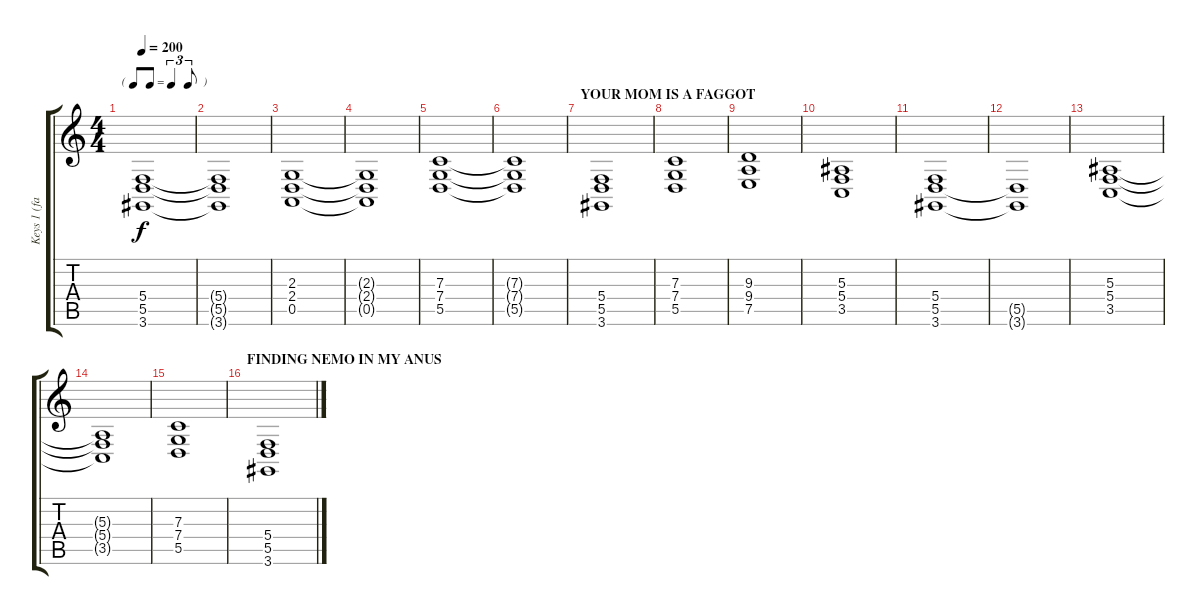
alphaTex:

\track ("Keys 1 (faggot 1)" "Keys 1 (fa") {instrument stringensemble1}
\staff {score tabs}
\tuning (F4 C4 F3 C3 A2 F2) {hide}
\ts (4 4)
\tf triplet8th
\tempo 200
\clef g2
\ks c
(5.4 5.5 3.6).1{dy f} |
(5.4{t} 5.5{t} 3.6{t}).1 |
(2.3 2.4 0.5).1 |
(2.3{t} 2.4{t} 0.5{t}).1 |
(7.3 7.4 5.5).1 |
(7.3{t} 7.4{t} 5.5{t}).1 |
\section ("" "YOUR MOM IS A FAGGOT")
(5.4 5.5 3.6).1 |
(7.3 7.4 5.5).1 |
(9.3 9.4 7.5).1 |
(5.3 5.4 3.5).1 |
(5.4 5.5 3.6).1 |
(5.5{t} 3.6{t}).1 |
(5.3 5.4 3.5).1 |
(5.3{t} 5.4{t} 3.5{t}).1 |
(7.3 7.4 5.5).1 |
\section ("" "FINDING NEMO IN MY ANUS")
(5.4 5.5 3.6).1
